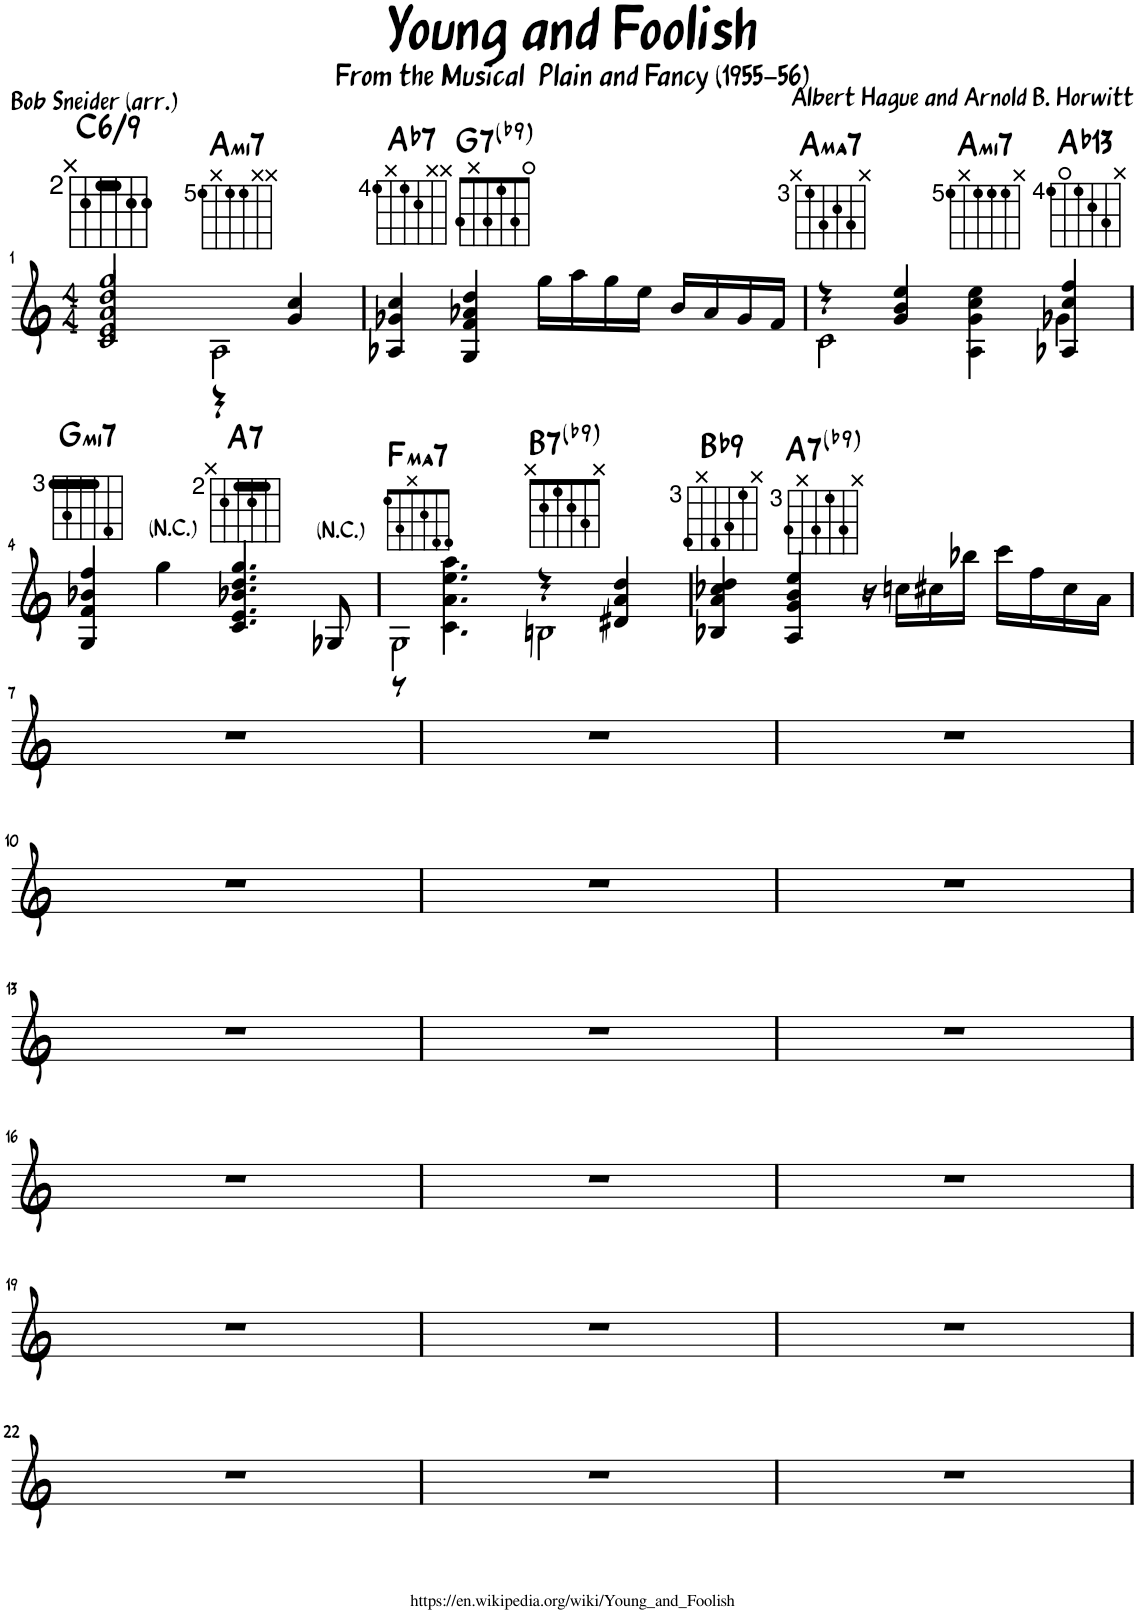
**kern	**harte
*part1	*part1
*staff1	*
*I"Piano	*
*I'Pno.	*
*clefG2	*
*k[]	*
*M4/4	*
=1	=1
*^	*
!	!	!LO:H:kt=/6
2gg/	2c/ 2e/ 2a/ 2dd/	C:maj6(9)
!	!	!LO:H:kt=mi7
2A\	4r	A:min7
.	4g/ 4cc/	.
=2	=2	=2
!	!	!LO:H:kt=7
4A-X/ 4g-X/ 4cc/	1ryy	Ab:7
!	!	!LO:H:kt=7
4G/ 4f/ 4a-X/ 4dd/	.	G:7(b9)
16gg\LL	.	.
16aa\	.	.
16gg\	.	.
16ee\JJ	.	.
16b/LL	.	.
16a-/	.	.
16g-/	.	.
16f/JJ	.	.
=3	=3	=3
!	!	!LO:H:kt=ma7
4r	2c\	A:maj7
4g/ 4b/ 4ee/	.	.
!	!	!LO:H:kt=mi7
4ryy	4A\ 4g\ 4cc\ 4ee\	A:min7
!	!	!LO:H:kt=13
4g-X\	4A-X/ 4cc/ 4ff/	Ab:9(11,13)
!!LO:LB:g=z	!!
=4	=4	=4
!	!	!LO:H:kt=mi7
*v	*v	*
4G/ 4f/ 4b-X/ 4ff/	G:min7
!LO:TX:a:t=(N.C.)	!
4gg\	.
!	!LO:H:kt=7
4.c/ 4.e/ 4.b-X/ 4.dd/ 4.gg/	A:7
!LO:TX:a:t=(N.C.)	!
8G-X/	.
=5	=5
*^	*
!	!	!LO:H:kt=ma7
2G\	8r	F:maj7
.	4.c\ 4.a\ 4.ee\ 4.aa\	.
!	!	!LO:H:kt=7
4r	2Bn\	B:7(b9)
4d#X/ 4a/ 4dd/	.	.
*v	*v	*
=6	=6
!	!LO:H:kt=9
4B-X/ 4a/ 4cc-X/ 4dd/	Bb:9
!	!LO:H:kt=7
4A/ 4g/ 4b/ 4ee/	A:7(b9)
16r	.
16ccn\LL	.
16cc#X\	.
16bb-X\JJ	.
16ccc\LL	.
16ff\	.
16cc#\	.
16a\JJ	.
!!LO:LB:g=z
=7	=7
1r	.
=8	=8
1r	.
=9	=9
1r	.
!!LO:LB:g=z
=10	=10
1r	.
=11	=11
1r	.
=12	=12
1r	.
!!LO:LB:g=z
=13	=13
1r	.
=14	=14
1r	.
=15	=15
1r	.
!!LO:LB:g=z
=16	=16
1r	.
=17	=17
1r	.
=18	=18
1r	.
!!LO:LB:g=z
=19	=19
1r	.
=20	=20
1r	.
=21	=21
1r	.
!!LO:LB:g=z
=22	=22
1r	.
=23	=23
1r	.
=24	=24
1r	.
=	=
*-	*-
